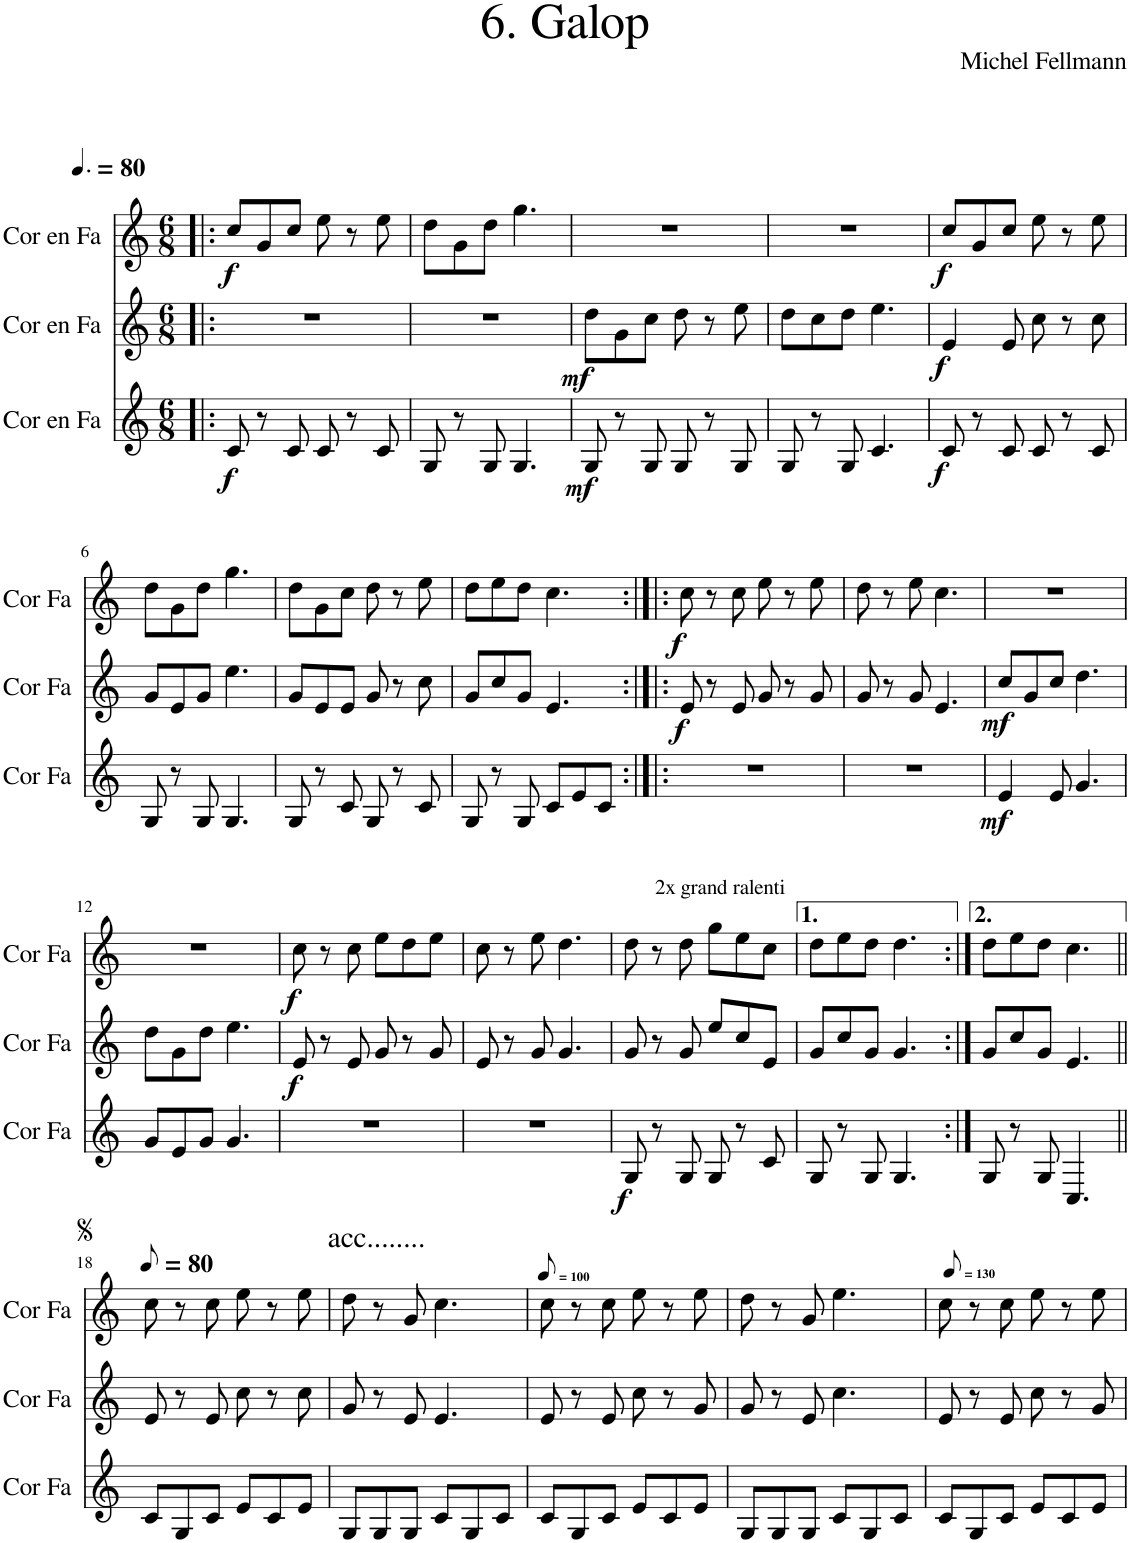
**kern	**dynam	**kern	**dynam	**kern	**dynam
*part3	*part3	*part2	*part2	*part1	*part1
*staff3	*staff3	*staff2	*staff2	*staff1	*staff1
*I"Cor en Fa	*	*I"Cor en Fa	*	*I"Cor en Fa	*
*I'Cor Fa	*	*I'Cor Fa	*	*I'Cor Fa	*
*clefG2	*	*clefG2	*	*clefG2	*
*Trd4c7	*	*Trd4c7	*	*Trd4c7	*
*k[]	*	*k[]	*	*k[]	*
*M6/8	*	*M6/8	*	*M6/8	*
*MM120	*	*MM120	*	*MM120	*
=1!|:	=1!|:	=1!|:	=1!|:	=1!|:	=1!|:
!	!LO:DY:b	!	!	!	!LO:DY:b
8c/	f	2.r	.	8cc/L	f
8r	.	.	.	8g/	.
8c/	.	.	.	8cc/J	.
8c/	.	.	.	8ee\	.
8r	.	.	.	8r	.
8c/	.	.	.	8ee\	.
=2	=2	=2	=2	=2	=2
8G/	.	2.r	.	8dd\L	.
8r	.	.	.	8g\	.
8G/	.	.	.	8dd\J	.
4.G/	.	.	.	4.gg\	.
=3	=3	=3	=3	=3	=3
!	!LO:DY:b	!	!LO:DY:b	!	!
8G/	mf	8dd\L	mf	2.r	.
8r	.	8g\	.	.	.
8G/	.	8cc\J	.	.	.
8G/	.	8dd\	.	.	.
8r	.	8r	.	.	.
8G/	.	8ee\	.	.	.
=4	=4	=4	=4	=4	=4
8G/	.	8dd\L	.	2.r	.
8r	.	8cc\	.	.	.
8G/	.	8dd\J	.	.	.
4.c/	.	4.ee\	.	.	.
=5	=5	=5	=5	=5	=5
!	!LO:DY:b	!	!LO:DY:b	!	!LO:DY:b
8c/	f	4e/	f	8cc/L	f
8r	.	.	.	8g/	.
8c/	.	8e/	.	8cc/J	.
8c/	.	8cc\	.	8ee\	.
8r	.	8r	.	8r	.
8c/	.	8cc\	.	8ee\	.
!!LO:LB:g=z
=6	=6	=6	=6	=6	=6
8G/	.	8g/L	.	8dd\L	.
8r	.	8e/	.	8g\	.
8G/	.	8g/J	.	8dd\J	.
4.G/	.	4.ee\	.	4.gg\	.
=7	=7	=7	=7	=7	=7
8G/	.	8g/L	.	8dd\L	.
8r	.	8e/	.	8g\	.
8c/	.	8e/J	.	8cc\J	.
8G/	.	8g/	.	8dd\	.
8r	.	8r	.	8r	.
8c/	.	8cc\	.	8ee\	.
=8	=8	=8	=8	=8	=8
8G/	.	8g/L	.	8dd\L	.
8r	.	8cc/	.	8ee\	.
8G/	.	8g/J	.	8dd\J	.
8c/L	.	4.e/	.	4.cc\	.
8e/	.	.	.	.	.
8c/J	.	.	.	.	.
=9:|!|:	=9:|!|:	=9:|!|:	=9:|!|:	=9:|!|:	=9:|!|:
!	!	!	!LO:DY:b	!	!LO:DY:b
2.r	.	8e/	f	8cc\	f
.	.	8r	.	8r	.
.	.	8e/	.	8cc\	.
.	.	8g/	.	8ee\	.
.	.	8r	.	8r	.
.	.	8g/	.	8ee\	.
=10	=10	=10	=10	=10	=10
2.r	.	8g/	.	8dd\	.
.	.	8r	.	8r	.
.	.	8g/	.	8ee\	.
.	.	4.e/	.	4.cc\	.
=11	=11	=11	=11	=11	=11
!	!LO:DY:b	!	!LO:DY:b	!	!
4e/	mf	8cc/L	mf	2.r	.
.	.	8g/	.	.	.
8e/	.	8cc/J	.	.	.
4.g/	.	4.dd\	.	.	.
!!LO:LB:g=z
=12	=12	=12	=12	=12	=12
8g/L	.	8dd\L	.	2.r	.
8e/	.	8g\	.	.	.
8g/J	.	8dd\J	.	.	.
4.g/	.	4.ee\	.	.	.
=13	=13	=13	=13	=13	=13
!	!	!	!LO:DY:b	!	!LO:DY:b
2.r	.	8e/	f	8cc\	f
.	.	8r	.	8r	.
.	.	8e/	.	8cc\	.
.	.	8g/	.	8ee\L	.
.	.	8r	.	8dd\	.
.	.	8g/	.	8ee\J	.
=14	=14	=14	=14	=14	=14
2.r	.	8e/	.	8cc\	.
.	.	8r	.	8r	.
.	.	8g/	.	8ee\	.
.	.	4.g/	.	4.dd\	.
=15	=15	=15	=15	=15	=15
!	!LO:DY:b	!	!	!	!
8G/	f	8g/	.	8dd\	.
8r	.	8r	.	8r	.
8G/	.	8g/	.	8dd\	.
!	!	!	!	!LO:TX:a:t=2x grand ralenti	!
8G/	.	8ee/L	.	8gg\L	.
8r	.	8cc/	.	8ee\	.
8c/	.	8e/J	.	8cc\J	.
=16	=16	=16	=16	=16	=16
8G/	.	8g/L	.	8dd\L	.
8r	.	8cc/	.	8ee\	.
8G/	.	8g/J	.	8dd\J	.
4.G/	.	4.g/	.	4.dd\	.
=17:|!	=17:|!	=17:|!	=17:|!	=17:|!	=17:|!
8G/	.	8g/L	.	8dd\L	.
8r	.	8cc/	.	8ee\	.
8G/	.	8g/J	.	8dd\J	.
4.C/	.	4.e/	.	4.cc\	.
!!LO:LB:g=z
=18||	=18||	=18||	=18||	=18||	=18||
*	*	*	*	*MM40	*
8c/L	.	8e/	.	8cc\	.
8G/	.	8r	.	8r	.
8c/J	.	8e/	.	8cc\	.
8e/L	.	8cc\	.	8ee\	.
8c/	.	8r	.	8r	.
!	!	!	!	!LO:TX:a:t=acc........	!
8e/J	.	8cc\	.	8ee\	.
=19	=19	=19	=19	=19	=19
8G/L	.	8g/	.	8dd\	.
8G/	.	8r	.	8r	.
8G/J	.	8e/	.	8g/	.
8c/L	.	4.e/	.	4.cc\	.
8G/	.	.	.	.	.
8c/J	.	.	.	.	.
=20	=20	=20	=20	=20	=20
*	*	*	*	*MM50	*
8c/L	.	8e/	.	8cc\	.
8G/	.	8r	.	8r	.
8c/J	.	8e/	.	8cc\	.
8e/L	.	8cc\	.	8ee\	.
8c/	.	8r	.	8r	.
8e/J	.	8g/	.	8ee\	.
=21	=21	=21	=21	=21	=21
8G/L	.	8g/	.	8dd\	.
8G/	.	8r	.	8r	.
8G/J	.	8e/	.	8g/	.
8c/L	.	4.cc\	.	4.ee\	.
8G/	.	.	.	.	.
8c/J	.	.	.	.	.
=22	=22	=22	=22	=22	=22
*	*	*	*	*MM65	*
8c/L	.	8e/	.	8cc\	.
8G/	.	8r	.	8r	.
8c/J	.	8e/	.	8cc\	.
8e/L	.	8cc\	.	8ee\	.
8c/	.	8r	.	8r	.
8e/J	.	8g/	.	8ee\	.
=	=	=	=	=	=
*-	*-	*-	*-	*-	*-
